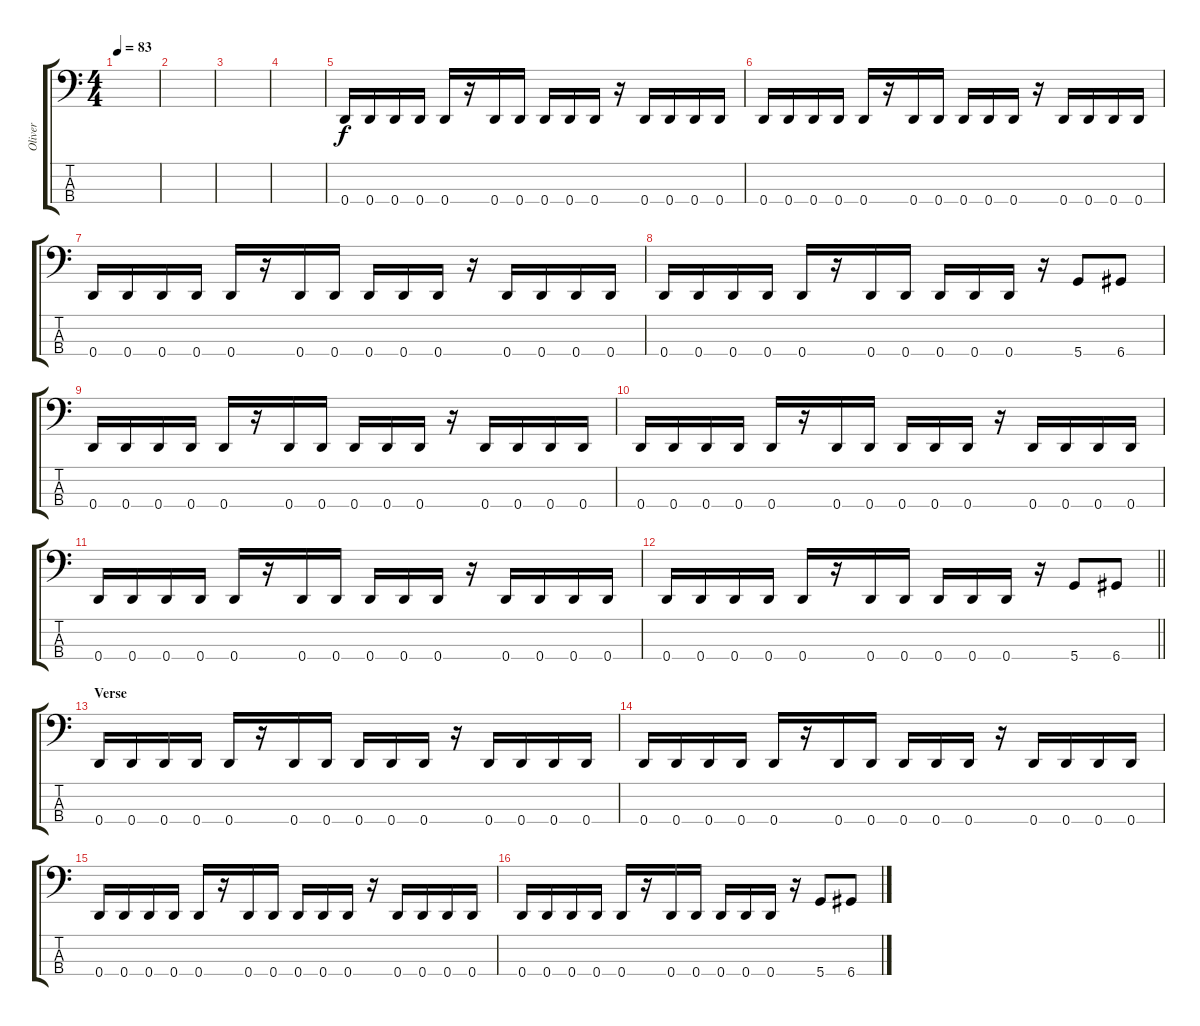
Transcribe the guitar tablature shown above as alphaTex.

\track ("Oliver" "Oliver") {instrument electricbasspick}
\staff {score tabs}
\tuning (G2 D2 A1 D1) {hide}
\ts (4 4)
\tempo 83
\clef f4
\ks c
|
|
|
|
0.4.16 0.4.16 0.4.16 0.4.16 0.4.16 r.16 0.4.16 0.4.16 0.4.16 0.4.16 0.4.16 r.16 0.4.16 0.4.16 0.4.16 0.4.16 |
0.4.16 0.4.16 0.4.16 0.4.16 0.4.16 r.16 0.4.16 0.4.16 0.4.16 0.4.16 0.4.16 r.16 0.4.16 0.4.16 0.4.16 0.4.16 |
0.4.16 0.4.16 0.4.16 0.4.16 0.4.16 r.16 0.4.16 0.4.16 0.4.16 0.4.16 0.4.16 r.16 0.4.16 0.4.16 0.4.16 0.4.16 |
0.4.16 0.4.16 0.4.16 0.4.16 0.4.16 r.16 0.4.16 0.4.16 0.4.16 0.4.16 0.4.16 r.16 5.4.8 6.4.8 |
0.4.16 0.4.16 0.4.16 0.4.16 0.4.16 r.16 0.4.16 0.4.16 0.4.16 0.4.16 0.4.16 r.16 0.4.16 0.4.16 0.4.16 0.4.16 |
0.4.16 0.4.16 0.4.16 0.4.16 0.4.16 r.16 0.4.16 0.4.16 0.4.16 0.4.16 0.4.16 r.16 0.4.16 0.4.16 0.4.16 0.4.16 |
0.4.16 0.4.16 0.4.16 0.4.16 0.4.16 r.16 0.4.16 0.4.16 0.4.16 0.4.16 0.4.16 r.16 0.4.16 0.4.16 0.4.16 0.4.16 |
\barLineRight lightlight
0.4.16 0.4.16 0.4.16 0.4.16 0.4.16 r.16 0.4.16 0.4.16 0.4.16 0.4.16 0.4.16 r.16 5.4.8 6.4.8 |
\section ("" "Verse")
0.4.16 0.4.16 0.4.16 0.4.16 0.4.16 r.16 0.4.16 0.4.16 0.4.16 0.4.16 0.4.16 r.16 0.4.16 0.4.16 0.4.16 0.4.16 |
0.4.16 0.4.16 0.4.16 0.4.16 0.4.16 r.16 0.4.16 0.4.16 0.4.16 0.4.16 0.4.16 r.16 0.4.16 0.4.16 0.4.16 0.4.16 |
0.4.16 0.4.16 0.4.16 0.4.16 0.4.16 r.16 0.4.16 0.4.16 0.4.16 0.4.16 0.4.16 r.16 0.4.16 0.4.16 0.4.16 0.4.16 |
0.4.16 0.4.16 0.4.16 0.4.16 0.4.16 r.16 0.4.16 0.4.16 0.4.16 0.4.16 0.4.16 r.16 5.4.8 6.4.8
